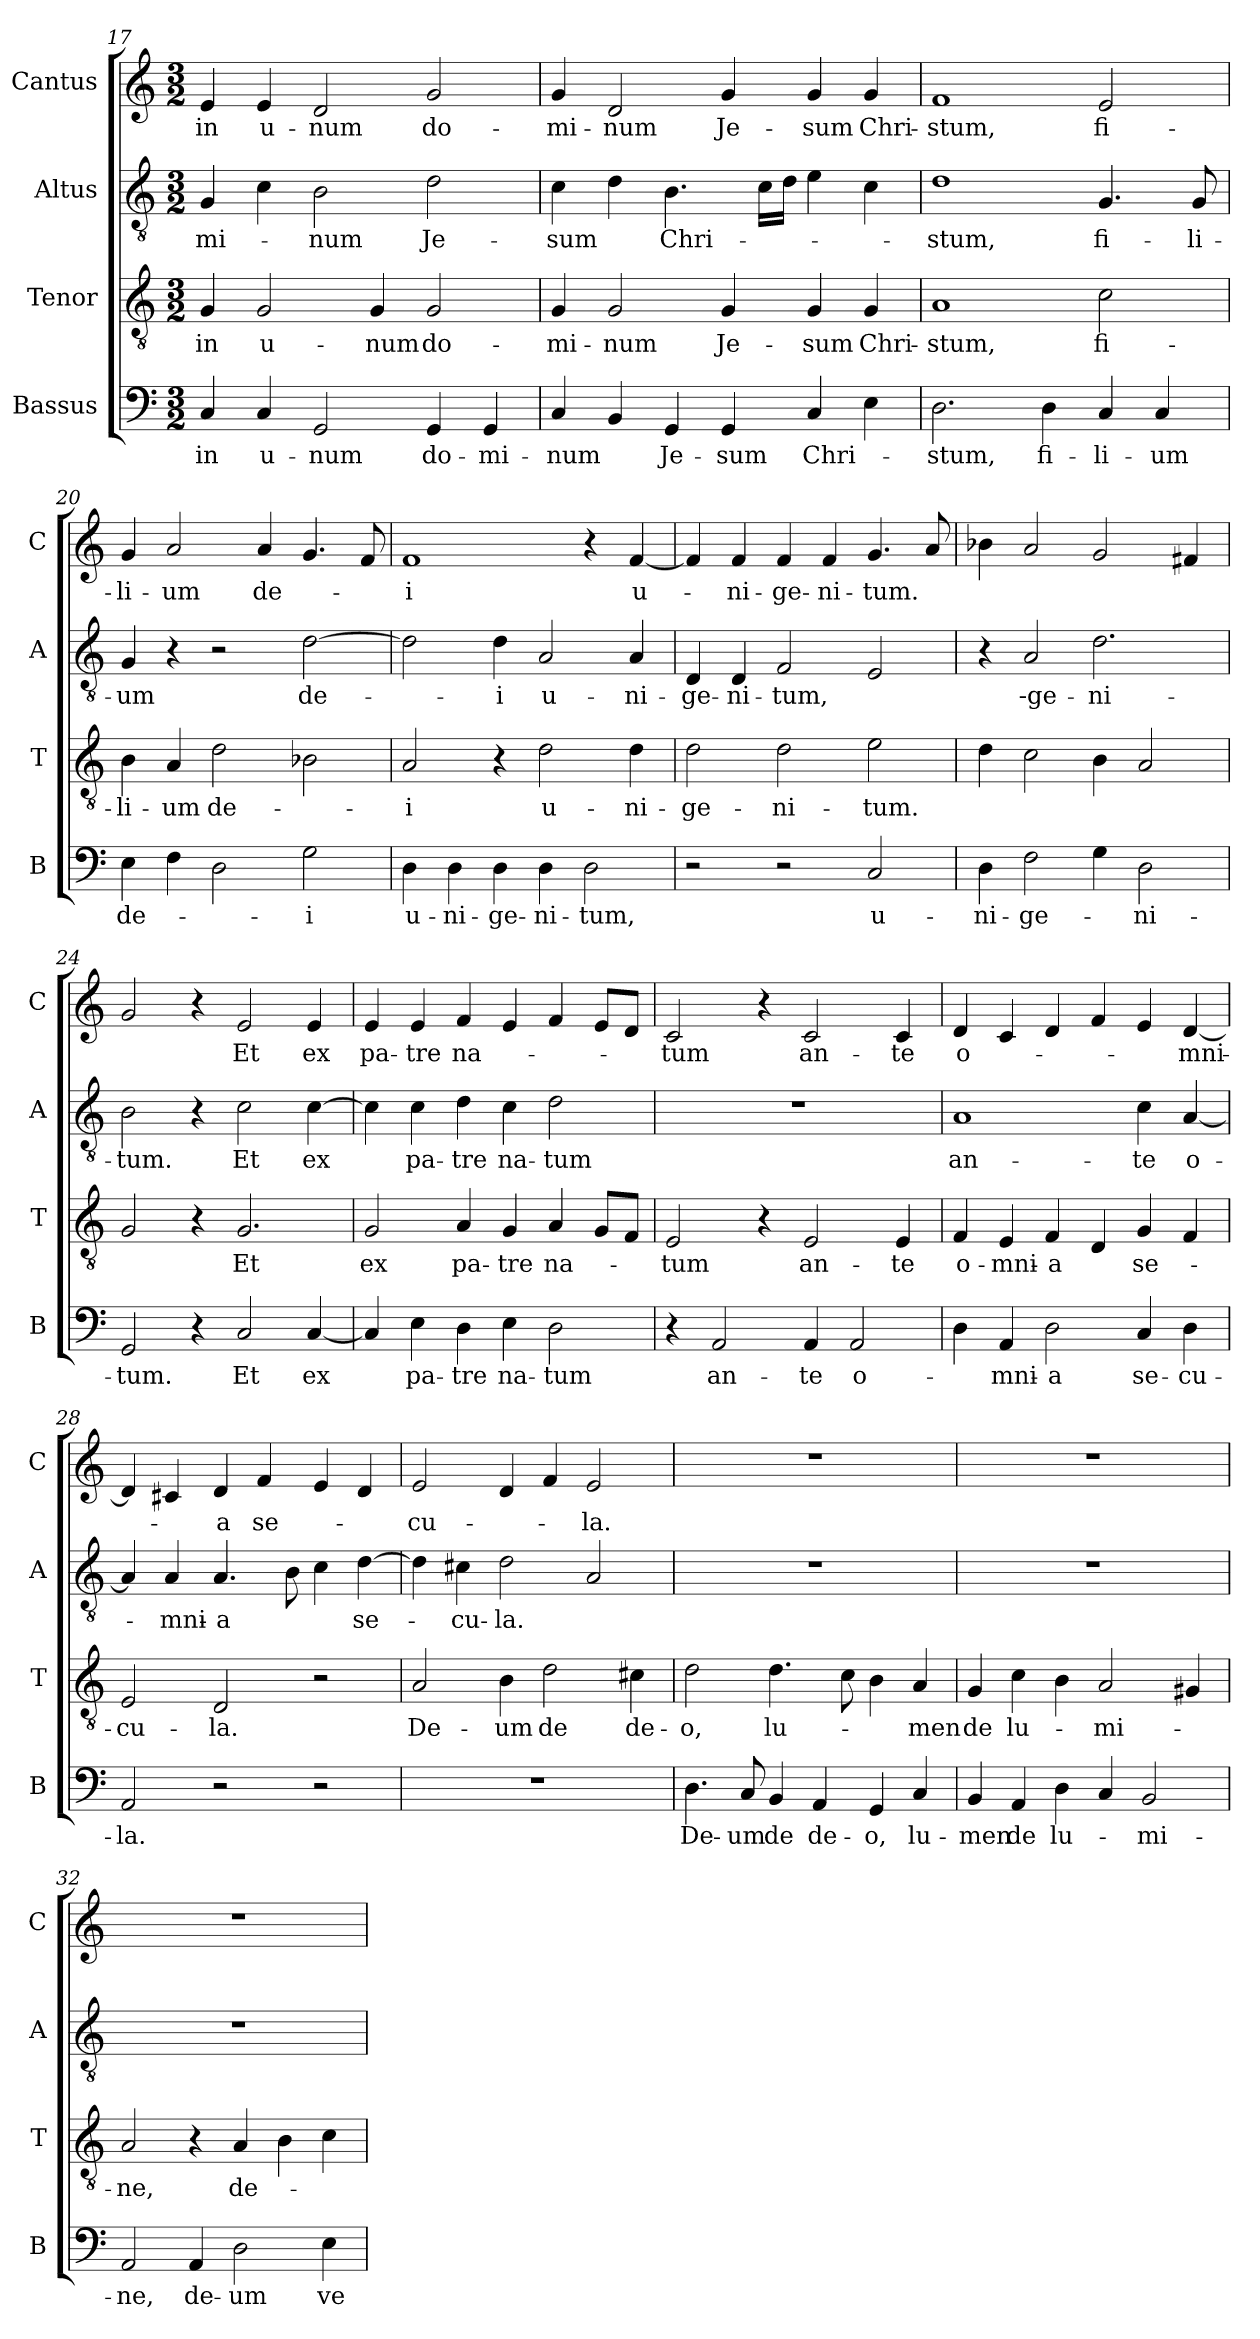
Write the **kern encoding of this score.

**kern	**text	**kern	**text	**kern	**text	**kern	**text
*part4	*part4	*part3	*part3	*part2	*part2	*part1	*part1
*staff4	*staff4	*staff3	*staff3	*staff2	*staff2	*staff1	*staff1
*I"Bassus	*	*I"Tenor	*	*I"Altus	*	*I"Cantus	*
*I'B	*	*I'T	*	*I'A	*	*I'C	*
*clefF4	*	*clefGv2	*	*clefGv2	*	*clefG2	*
*k[]	*	*k[]	*	*k[]	*	*k[]	*
*M3/2	*	*M3/2	*	*M3/2	*	*M3/2	*
=17	=17	=17	=17	=17	=17	=17	=17
4C	in	4G	in	4G	-mi-	4e	in
4C	u-	2G	u-	4c	.	4e	u-
2GG	-num	.	.	2B	-num	2d	-num
.	.	4G	-num	.	.	.	.
4GG	do-	2G	do-	2d	Je-	2g	do-
4GG	-mi-	.	.	.	.	.	.
=18	=18	=18	=18	=18	=18	=18	=18
4C	-num	4G	-mi-	4c	-sum	4g	-mi-
4BB	.	2G	-num	4d	.	2d	-num
4GG	Je-	.	.	4.B	Chri-	.	.
4GG	-sum	4G	Je-	.	.	4g	Je-
.	.	.	.	16cLL	.	.	.
.	.	.	.	16dJJ	.	.	.
4C	Chri-	4G	-sum	4e	.	4g	-sum
4E	.	4G	Chri-	4c	.	4g	Chri-
=19	=19	=19	=19	=19	=19	=19	=19
2.D	-stum,	1A	-stum,	1d	-stum,	1f	-stum,
4D	fi-	.	.	.	.	.	.
4C	-li-	2c	fi-	4.G	fi-	2e	fi-
4C	-um	.	.	.	.	.	.
.	.	.	.	8G	-li-	.	.
=20	=20	=20	=20	=20	=20	=20	=20
4E	de-	4B	-li-	4G	-um	4g	-li-
4F	.	4A	-um	4r	.	2a	-um
2D	.	2d	de-	2r	.	.	.
.	.	.	.	.	.	4a	de-
!	!	!	!	!	!LO:LY:i	!	!
2G	-i	2B-i	.	[2d	de-	4.g	.
.	.	.	.	.	.	8f	.
=21	=21	=21	=21	=21	=21	=21	=21
!	!LO:LY:i	!	!	!	!	!	!
4D	u-	2A	-i	2d]	.	1f	-i
!	!LO:LY:i	!	!	!	!	!	!
4D	-ni-	.	.	.	.	.	.
!	!LO:LY:i	!	!	!	!LO:LY:i	!	!
4D	-ge-	4r	.	4d	-i	.	.
!	!LO:LY:i	!	!	!	!	!	!
4D	-ni-	2d	u-	2A	u-	.	.
!	!LO:LY:i	!	!	!	!	!	!
2D	-tum,	.	.	.	.	4r	.
.	.	4d	-ni-	4A	-ni-	[4f	u-
=22	=22	=22	=22	=22	=22	=22	=22
2r	.	2d	-ge-	4D	-ge-	4f]	.
.	.	.	.	4D	-ni-	4f	-ni-
2r	.	2d	-ni-	2F	-tum,	4f	-ge-
.	.	.	.	.	.	4f	-ni-
2C	u-	2e	-tum.	2E	.	4.g	-tum.
.	.	.	.	.	.	8a	.
=23	=23	=23	=23	=23	=23	=23	=23
4D	-ni-	4d	.	4r	.	4b-i	.
!	!	!	!	!	!LO:LY:i	!	!
2F	-ge-	2c	.	2A	‑ge-	2a	.
!	!	!	!	!	!LO:LY:i	!	!
4G	.	4B	.	2.d	-ni-	2g	.
2D	-ni-	2A	.	.	.	.	.
.	.	.	.	.	.	4f#X	.
=24	=24	=24	=24	=24	=24	=24	=24
!	!	!	!	!	!LO:LY:i	!	!
2GG	-tum.	2G	.	2B	-tum.	2g	.
4r	.	4r	.	4r	.	4r	.
2C	Et	2.G	Et	2c	Et	2e	Et
[4C	ex	.	.	[4c	ex	4e	ex
=25	=25	=25	=25	=25	=25	=25	=25
4C]	.	2G	ex	4c]	.	4e	pa-
4E	pa-	.	.	4c	pa-	4e	-tre
4D	-tre	4A	pa-	4d	-tre	4f	na-
4E	na-	4G	-tre	4c	na-	4e	.
2D	-tum	4A	na-	2d	-tum	4f	.
.	.	8GL	.	.	.	8eL	.
.	.	8FJ	.	.	.	8dJ	.
=26	=26	=26	=26	=26	=26	=26	=26
4r	.	2E	-tum	1.r	.	2c	-tum
2AA	an-	.	.	.	.	.	.
.	.	4r	.	.	.	4r	.
4AA	-te	2E	an-	.	.	2c	an-
2AA	o-	.	.	.	.	.	.
.	.	4E	-te	.	.	4c	-te
=27	=27	=27	=27	=27	=27	=27	=27
4D	.	4F	o-	1A	an-	4d	o-
4AA	-mni-	4E	-mni-	.	.	4c	.
2D	-a	4F	-a	.	.	4d	.
.	.	4D	.	.	.	4f	.
4C	se-	4G	se-	4c	-te	4e	.
4D	-cu-	4F	.	[4A	o-	[4d	-mni-
=28	=28	=28	=28	=28	=28	=28	=28
2AA	-la.	2E	-cu-	4A]	.	4d]	.
.	.	.	.	4A	-mni-	4c#X	.
2r	.	2D	-la.	4.A	-a	4d	-a
.	.	.	.	.	.	4f	se-
.	.	.	.	8B	.	.	.
2r	.	2r	.	4c	.	4e	.
.	.	.	.	[4d	se-	4d	.
=29	=29	=29	=29	=29	=29	=29	=29
1.r	.	2A	De-	4d]	.	2e	-cu-
.	.	.	.	4c#X	-cu-	.	.
.	.	4B	-um	2d	-la.	4d	.
.	.	2d	de	.	.	4f	.
.	.	.	.	2A	.	2e	-la.
.	.	4c#X	de-	.	.	.	.
=30	=30	=30	=30	=30	=30	=30	=30
4.D	De-	2d	-o,	1.r	.	1.r	.
8C	-um	.	.	.	.	.	.
4BB	de	4.d	lu-	.	.	.	.
4AA	de-	.	.	.	.	.	.
.	.	8c	.	.	.	.	.
4GG	-o,	4B	.	.	.	.	.
4C	lu-	4A	-men	.	.	.	.
=31	=31	=31	=31	=31	=31	=31	=31
4BB	-men	4G	de	1.r	.	1.r	.
4AA	de	4c	lu-	.	.	.	.
4D	lu-	4B	.	.	.	.	.
4C	.	2A	-mi-	.	.	.	.
2BB	-mi-	.	.	.	.	.	.
.	.	4G#X	.	.	.	.	.
=32	=32	=32	=32	=32	=32	=32	=32
2AA	-ne,	2A	-ne,	1.r	.	1.r	.
4AA	de-	4r	.	.	.	.	.
2D	-um	4A	de-	.	.	.	.
.	.	4B	.	.	.	.	.
4E	ve-	4c	.	.	.	.	.
=	=	=	=	=	=	=	=
*-	*-	*-	*-	*-	*-	*-	*-
